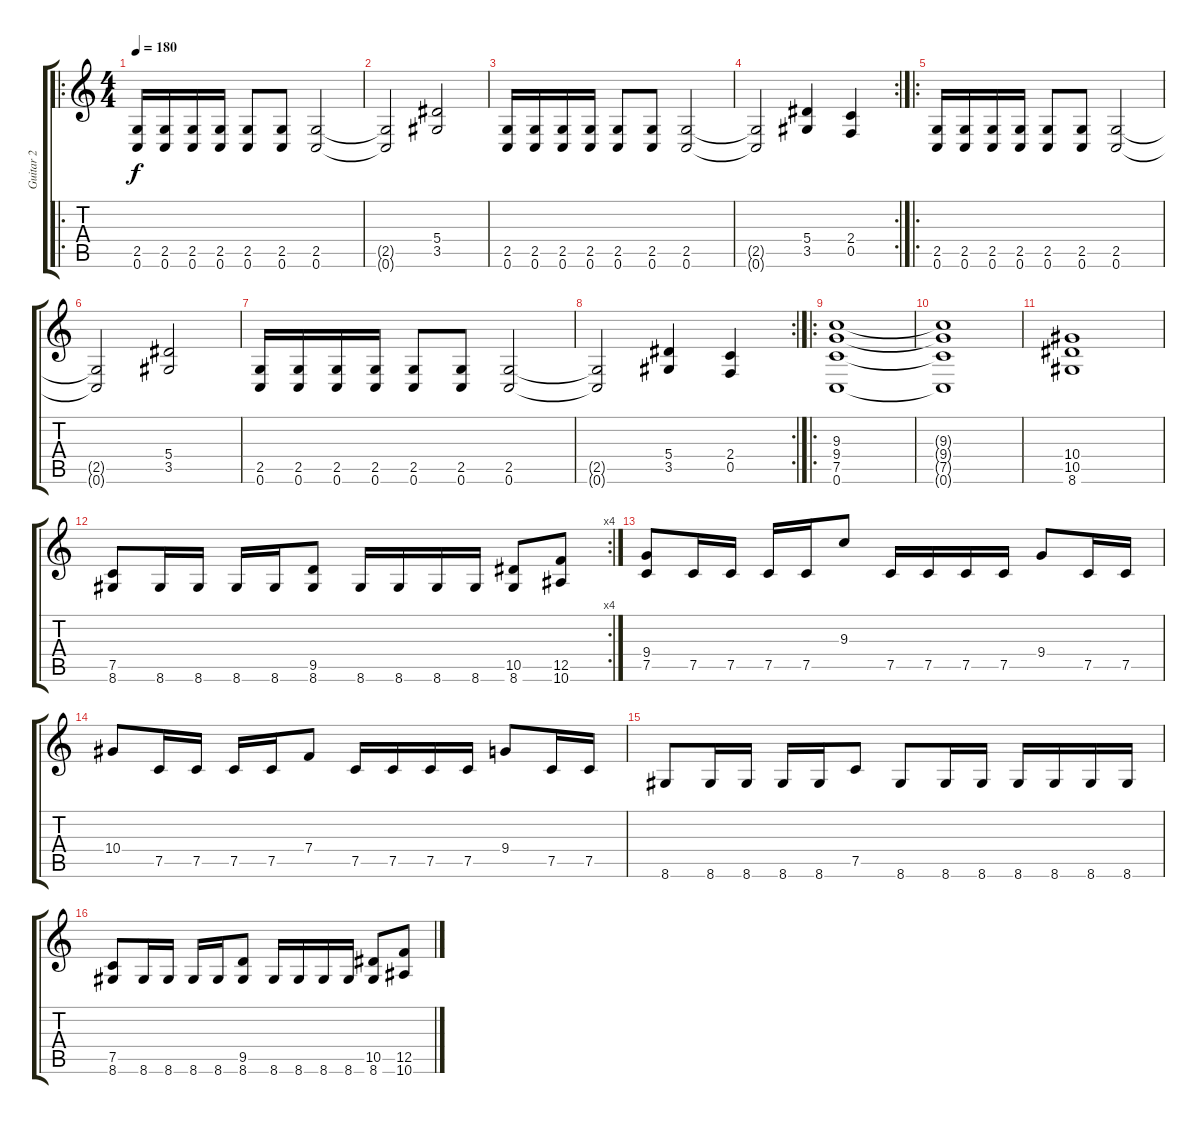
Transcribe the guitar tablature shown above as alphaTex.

\track ("Guitar 2" "Guitar 2") {instrument distortionguitar}
\staff {score tabs}
\tuning (C4 G3 Eb3 Bb2 F2 C2) {hide}
\ro
\ts (4 4)
\tempo 180
\clef g2
\ks c
(2.5 0.6).16{dy f instrument distortionguitar} (2.5 0.6).16 (2.5 0.6).16 (2.5 0.6).16 (2.5 0.6).8 (2.5 0.6).8 (2.5 0.6).2 |
(2.5{t} 0.6{t}).2 (5.4 3.5).2 |
(2.5 0.6).16 (2.5 0.6).16 (2.5 0.6).16 (2.5 0.6).16 (2.5 0.6).8 (2.5 0.6).8 (2.5 0.6).2 |
\rc 2
(2.5{t} 0.6{t}).2 (5.4 3.5).4 (2.4 0.5).4 |
\ro
(2.5 0.6).16 (2.5 0.6).16 (2.5 0.6).16 (2.5 0.6).16 (2.5 0.6).8 (2.5 0.6).8 (2.5 0.6).2 |
(2.5{t} 0.6{t}).2 (5.4 3.5).2 |
(2.5 0.6).16 (2.5 0.6).16 (2.5 0.6).16 (2.5 0.6).16 (2.5 0.6).8 (2.5 0.6).8 (2.5 0.6).2 |
\rc 2
(2.5{t} 0.6{t}).2 (5.4 3.5).4 (2.4 0.5).4 |
\ro
(9.3 9.4 7.5 0.6).1 |
(9.3{t} 9.4{t} 7.5{t} 0.6{t}).1 |
(10.4 10.5 8.6).1 |
\rc 4
(7.5 8.6).8 8.6.16 8.6.16 8.6.16 8.6.16 (9.5 8.6).8 8.6.16 8.6.16 8.6.16 8.6.16 (10.5 8.6).8 (12.5 10.6).8 |
(9.4 7.5).8 7.5.16 7.5.16 7.5.16 7.5.16 9.3.8 7.5.16 7.5.16 7.5.16 7.5.16 9.4.8 7.5.16 7.5.16 |
10.4.8 7.5.16 7.5.16 7.5.16 7.5.16 7.4.8 7.5.16 7.5.16 7.5.16 7.5.16 9.4.8 7.5.16 7.5.16 |
8.6.8 8.6.16 8.6.16 8.6.16 8.6.16 7.5.8 8.6.8 8.6.16 8.6.16 8.6.16 8.6.16 8.6.16 8.6.16 |
(7.5 8.6).8 8.6.16 8.6.16 8.6.16 8.6.16 (9.5 8.6).8 8.6.16 8.6.16 8.6.16 8.6.16 (10.5 8.6).8 (12.5 10.6).8
